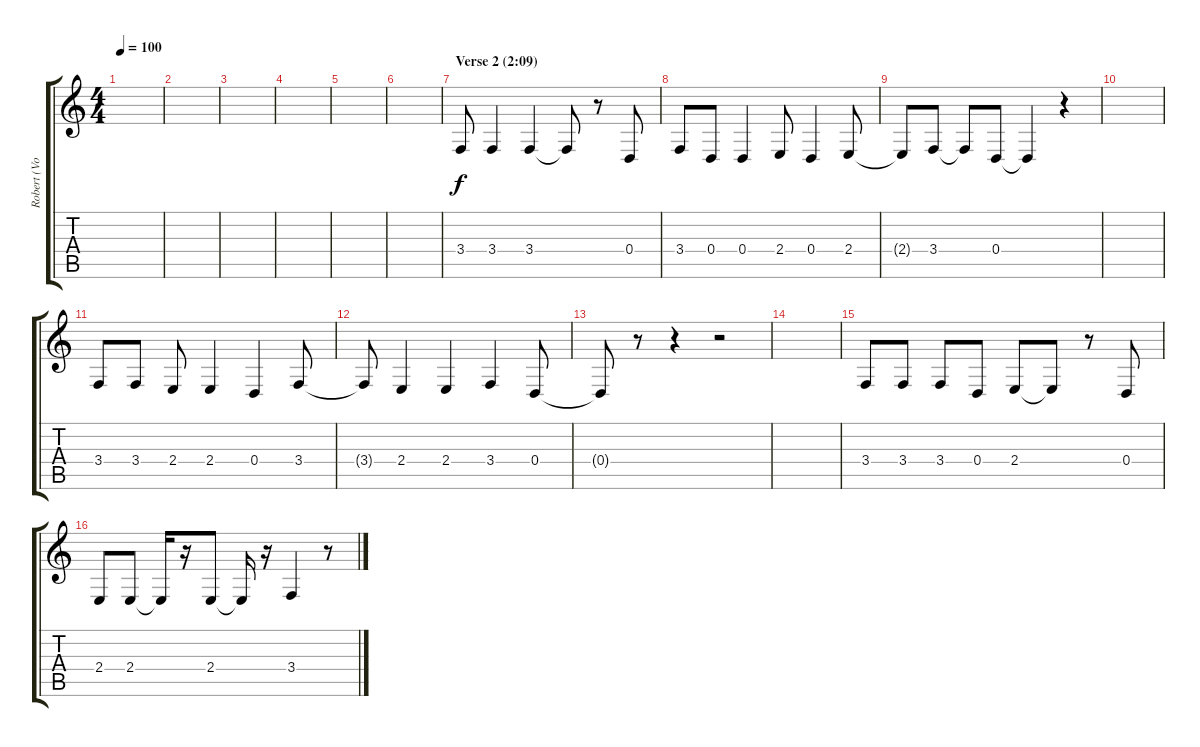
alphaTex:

\track ("Robert (Vocals)" "Robert (Vo") {instrument flute}
\staff {score tabs}
\tuning (E4 B3 G3 D3 A2 E2) {hide}
\ts (4 4)
\tempo 100
\clef g2
\ks c
|
|
|
|
|
|
\section ("" "Verse 2 (2:09)")
3.4.8 3.4.4 3.4.4 3.4{t}.8 r.8 0.4.8 |
3.4.8 0.4.8 0.4.4 2.4.8 0.4.4 2.4.8 |
2.4{t}.8 3.4.8 3.4{t}.8 0.4.8 0.4{t}.4 r.4 |
|
3.4.8 3.4.8 2.4.8 2.4.4 0.4.4 3.4.8 |
3.4{t}.8 2.4.4 2.4.4 3.4.4 0.4.8 |
0.4{t}.8 r.8 r.4 r.2 |
|
3.4.8 3.4.8 3.4.8 0.4.8 2.4.8 2.4{t}.8 r.8 0.4.8 |
2.4.8 2.4.8 2.4{t}.16 r.16 2.4.8 2.4{t}.16 r.16 3.4.4 r.8
